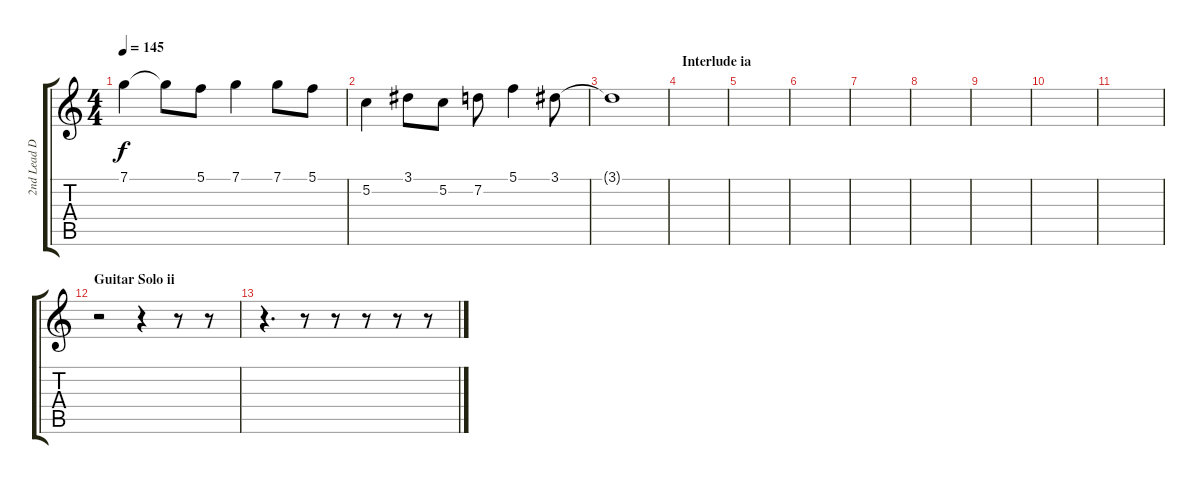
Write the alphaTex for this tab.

\track ("2nd Lead Distortion Guitar" "2nd Lead D") {instrument distortionguitar}
\staff {score tabs}
\tuning (C4 G3 Eb3 Bb2 F2 C2) {hide}
\ts (4 4)
\tempo 145
\clef g2
\ks c
7.1{t}.4{dy f} 7.1{t}.8 5.1.8 7.1.4 7.1.8 5.1.8 |
5.2.4 3.1.8 5.2.8 7.2.8 5.1.4 3.1.8 |
3.1{t}.1 |
\section ("" "Interlude ia")
|
|
|
|
|
|
|
|
\section ("" "Guitar Solo ii")
r.2 r.4 r.8 r.8 |
r.4{d} r.8 r.8 r.8 r.8 r.8
